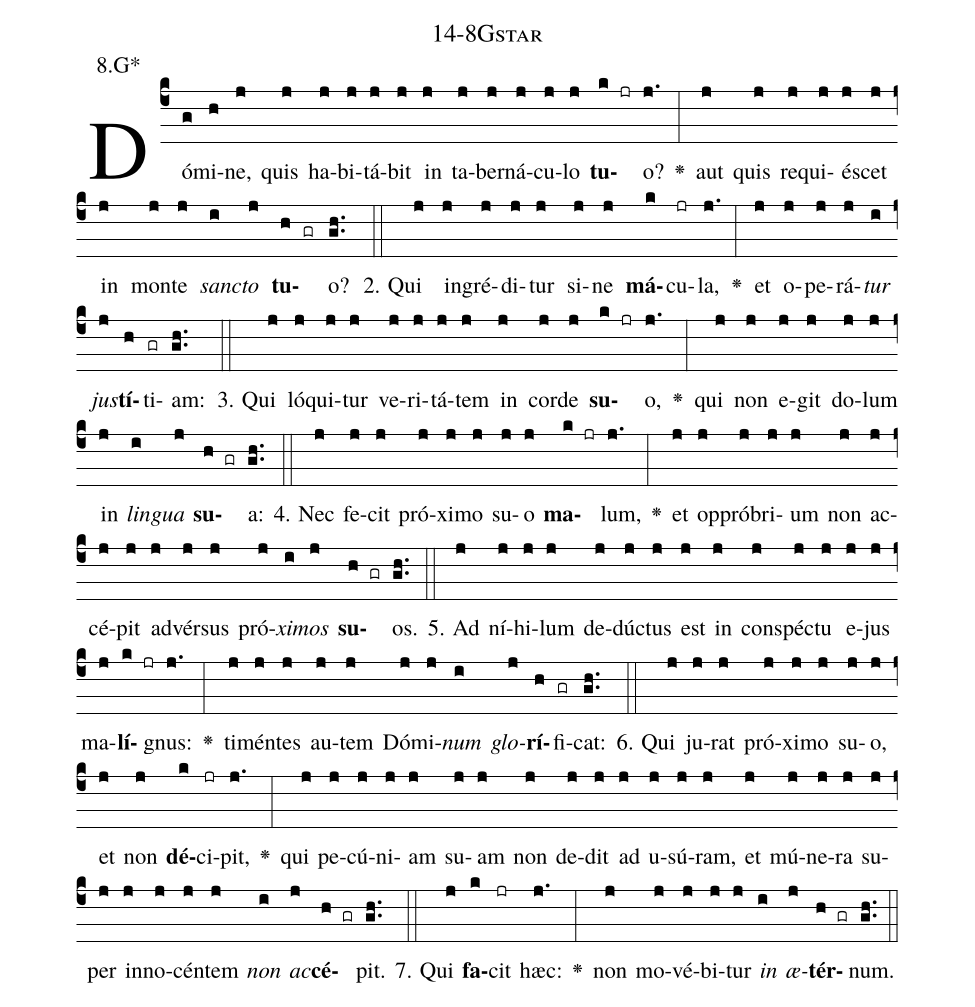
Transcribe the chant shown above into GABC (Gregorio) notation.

name: 14-8Gstar;
annotation: 8.G*;
%%
(c4)Dó(g)mi(h)ne,(j) quis(j) ha(j)bi(j)tá(j)bit(j) in(j) ta(j)ber(j)ná(j)cu(j)lo(j) <b>tu</b>(k jr)o?(j.) <v>\greheightstar</v>(:) aut(j) quis(j) re(j)qui(j)é(j)scet(j) in(j) mon(j)te(j) <i>sanc</i>(i)<i>to</i>(j) <b>tu</b>(h gr)o?(gh..) (::)
2. Qui(j) in(j)gré(j)di(j)tur(j) si(j)ne(j) <b>má</b>(k)cu(jr)la,(j.) <v>\greheightstar</v>(:) et(j) o(j)pe(j)rá(j)<i>tur</i>(i) <i>jus</i>(j)<b>tí</b>(h)ti(gr)am:(gh..) (::)
3. Qui(j) ló(j)qui(j)tur(j) ve(j)ri(j)tá(j)tem(j) in(j) cor(j)de(j) <b>su</b>(k jr)o,(j.) <v>\greheightstar</v>(:) qui(j) non(j) e(j)git(j) do(j)lum(j) in(j) <i>lin</i>(i)<i>gua</i>(j) <b>su</b>(h gr)a:(gh..) (::)
4. Nec(j) fe(j)cit(j) pró(j)xi(j)mo(j) su(j)o(j) <b>ma</b>(k jr)lum,(j.) <v>\greheightstar</v>(:) et(j) op(j)pró(j)bri(j)um(j) non(j) ac(j)cé(j)pit(j) ad(j)vér(j)sus(j) pró(j)<i>xi</i>(i)<i>mos</i>(j) <b>su</b>(h gr)os.(gh..) (::)
5. Ad(j) ní(j)hi(j)lum(j) de(j)dúc(j)tus(j) est(j) in(j) con(j)spéc(j)tu(j) e(j)jus(j) ma(j)<b>lí</b>(k jr)gnus:(j.) <v>\greheightstar</v>(:) ti(j)mén(j)tes(j) au(j)tem(j) Dó(j)mi(j)<i>num</i>(i) <i>glo</i>(j)<b>rí</b>(h)fi(gr)cat:(gh..) (::)
6. Qui(j) ju(j)rat(j) pró(j)xi(j)mo(j) su(j)o,(j) et(j) non(j) <b>dé</b>(k)ci(jr)pit,(j.) <v>\greheightstar</v>(:) qui(j) pe(j)cú(j)ni(j)am(j) su(j)am(j) non(j) de(j)dit(j) ad(j) u(j)sú(j)ram,(j) et(j) mú(j)ne(j)ra(j) su(j)per(j) in(j)no(j)cén(j)tem(j) <i>non</i>(i) <i>ac</i>(j)<b>cé</b>(h gr)pit.(gh..) (::)
7. Qui(j) <b>fa</b>(k)cit(jr) hæc:(j.) <v>\greheightstar</v>(:) non(j) mo(j)vé(j)bi(j)tur(j) <i>in</i>(i) <i>æ</i>(j)<b>tér</b>(h gr)num.(gh..) (::)
